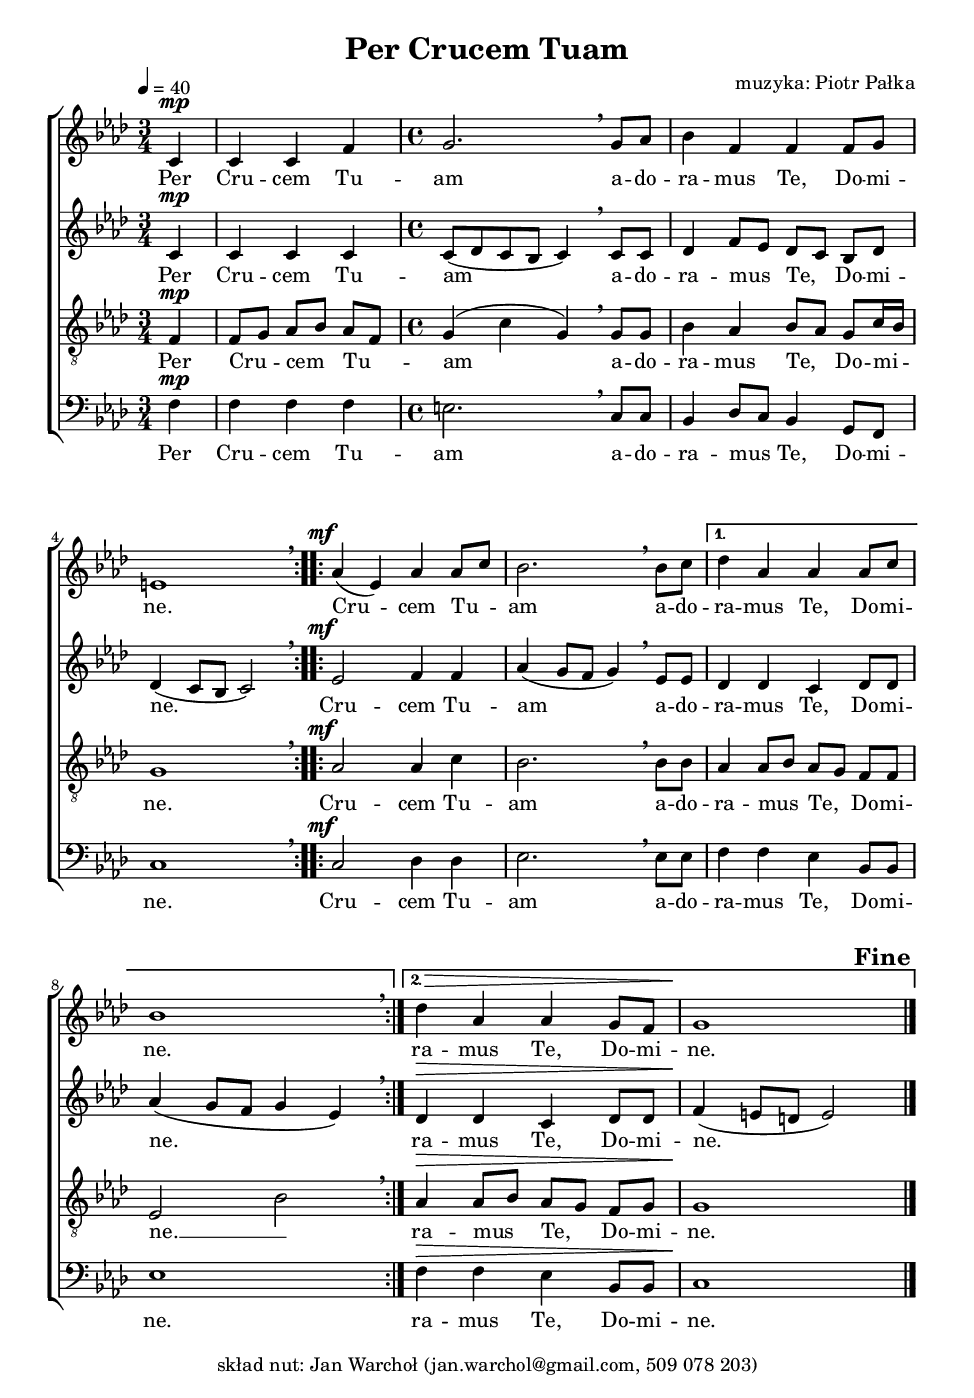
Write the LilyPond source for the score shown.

\version "2.17.3"
#(set-global-staff-size 16.5)

\header	{
  title = "Per Crucem Tuam"
  composer = "muzyka: Piotr Pałka"
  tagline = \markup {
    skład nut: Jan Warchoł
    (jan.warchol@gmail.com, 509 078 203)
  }
}

\paper {
  paper-width = 165 \mm
  paper-height = 240 \mm
  line-width = 145 \mm
  top-margin = 8 \mm
  bottom-margin = 4 \mm
  ragged-last-bottom = ##f
  page-count = 1
  markup-system-spacing #'padding = -3
  last-bottom-spacing #'basic-distance = 8
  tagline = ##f
}
%--------------------------------MELODY--------------------------------
sopranomelody = \relative f' {
  \dynamicUp
  \key f \minor
  \time 3/4
  \tempo 4=40
  \set Timing.beamExceptions = #'()
  \repeat volta 2 {
    \partial 4
    c4\mp | c c f
    \time 4/4
    \set Timing.beamExceptions = #'()
    g2. \breathe g8 as
    bes4 f f f8 g
    e1 \breathe
  }
  \repeat volta 2 {
    as4( -\tweak #'X-offset #-2.7 \mf es) as as8-\tweak #'positions #'(2.5 . 3) ^[\melisma c]\melismaEnd
    bes2. \breathe bes8 c
  }
  \alternative {
    {
      des4 as as as8-\tweak #'positions #'(2.5 . 3) ^[ c] | bes1 \breathe
    }
    {
      \once \override Hairpin #'bound-padding = #2
      des4-\tweak #'X-offset #1 \> as4 as g8 f | g1\!
    }
  }
  \override Score.RehearsalMark #'self-alignment-X = #RIGHT
  \mark \markup \bold Fine
  \bar "|."
}
altomelody = \relative f' {
  \dynamicUp
  \key f \minor
  \time 3/4
  \tempo 4=40
  \set Timing.beamExceptions = #'()
  \repeat volta 2 {
    \partial 4
    c4\mp | c c c
    \time 4/4
    \set Timing.beamExceptions = #'()
    \shape Slur #'((0 . 0.25)(0 . 0.5)(0 . 0.5)(0 . 0.25))
    c8([ des c bes] c4) \breathe c8 c
    des4 f8\melisma es\melismaEnd des\melisma c\melismaEnd bes des
    \shape Slur #'((0 . 0.2)(0 . 0.5)(0 . 0.3)(0 . 0.2))
    des4( c8 bes c2) \breathe
  }
  \repeat volta 2 {
    es2-\tweak #'X-offset #-2.7 \mf f4 f
    as4( g8 f g4) \breathe es8 es
  }
  \alternative {
    {
      des4 des c des8 des
      as'4( g8 f g4 es) \breathe
    }
    {
      des4\> des c des8 des
      f4(\! e8 d e2)
    }
  }
  \bar "|."
}
tenormelody = \relative f {
  \dynamicUp
  \key f \minor
  \time 3/4
  \tempo 4=40
  \set Timing.beamExceptions = #'()
  \repeat volta 2 {
    \partial 4
    f4\mp | f8\melisma g\melismaEnd as\melisma bes\melismaEnd as\melisma f\melismaEnd
    \time 4/4
    \set Timing.beamExceptions = #'()
    \shape Slur #'((0 . 0)(0 . 0.3)(0 . 0.3)(0 . 0))
    g4( c g) \breathe g8 g
    bes4 as bes8\melisma as\melismaEnd g c16\melisma bes\melismaEnd
    g1 \breathe
  }
  \repeat volta 2 {
    as2-\tweak #'X-offset #-2.7 \mf as4 c
    bes2. \breathe bes8 bes
  }
  \alternative {
    {
      as4 as8\melisma bes\melismaEnd as8\melisma g\melismaEnd f f
      es2\melisma bes'\melismaEnd \breathe
    }
    {
      as4\> as8\melisma bes\melismaEnd as8\melisma g\melismaEnd f g
      g1\!
    }
  }
  \bar "|."
}
bassmelody = \relative f {
  \dynamicUp
  \key f \minor
  \time 3/4
  \tempo 4=40
  \set Timing.beamExceptions = #'()
  \repeat volta 2 {
    \partial 4
    f4\mp | f f f
    \time 4/4
    \set Timing.beamExceptions = #'()
    e2. \breathe c8 c
    bes4 des8\melisma c\melismaEnd bes4 g8 f
    c'1 \breathe
  }
  \repeat volta 2 {
    c2-\tweak #'X-offset #-2.7 \mf des4 des
    es2. \breathe es8 es
  }
  \alternative {
    {
      f4 f es bes8 bes | es1
    }
    {
      f4\> f es bes8 bes | c1\!
    }
  }
  \bar "|."
}
akordy = \chordmode {
}
%--------------------------------LYRICS--------------------------------
text = \lyricmode {
  Per Cru -- cem Tu -- am
  a -- do -- ra -- mus Te,
  Do -- mi -- ne.
  Cru -- cem Tu -- am
  a -- do -- ra -- mus Te,
  Do -- mi -- ne.
  ra -- mus Te,
  Do -- mi -- ne.
}

tenortext = \lyricmode {
  Per Cru -- cem Tu -- am
  a -- do -- ra -- mus Te,
  Do -- mi -- ne.
  Cru -- cem Tu -- am
  a -- do -- ra -- mus Te,
  Do -- mi -- ne. __
  ra -- mus Te,
  Do -- mi -- ne.
}
%--------------------------------ALL-FILE VARIABLE--------------------------------

\score {
  \new ChoirStaff <<
    \new Staff = soprano {
      \clef treble
      \new Voice = soprano {
        \sopranomelody
      }
    }
    \new Lyrics = sopranolyrics \lyricsto soprano \text

    \new Staff = alto {
      \clef treble
      \new Voice = alto {
        \altomelody
      }
    }
    \new Lyrics = altolyrics \lyricsto alto \text

    \new Staff = tenor {
      \clef "treble_8"
      \new Voice = tenor {
        \tenormelody
      }
    }
    \new Lyrics = tenorlyrics \lyricsto tenor \tenortext

    \new Staff = bass {
      \clef bass
      \new Voice = bass {
        \bassmelody
      }
    }
    \new Lyrics = basslyrics \lyricsto bass \text
  >>
  \layout {
    indent = 0
    \override Lyrics.VerticalAxisGroup #'nonstaff-relatedstaff-spacing #'padding = #0.35
    \override Lyrics.VerticalAxisGroup #'nonstaff-unrelatedstaff-spacing #'padding = #0.75
  }
}
